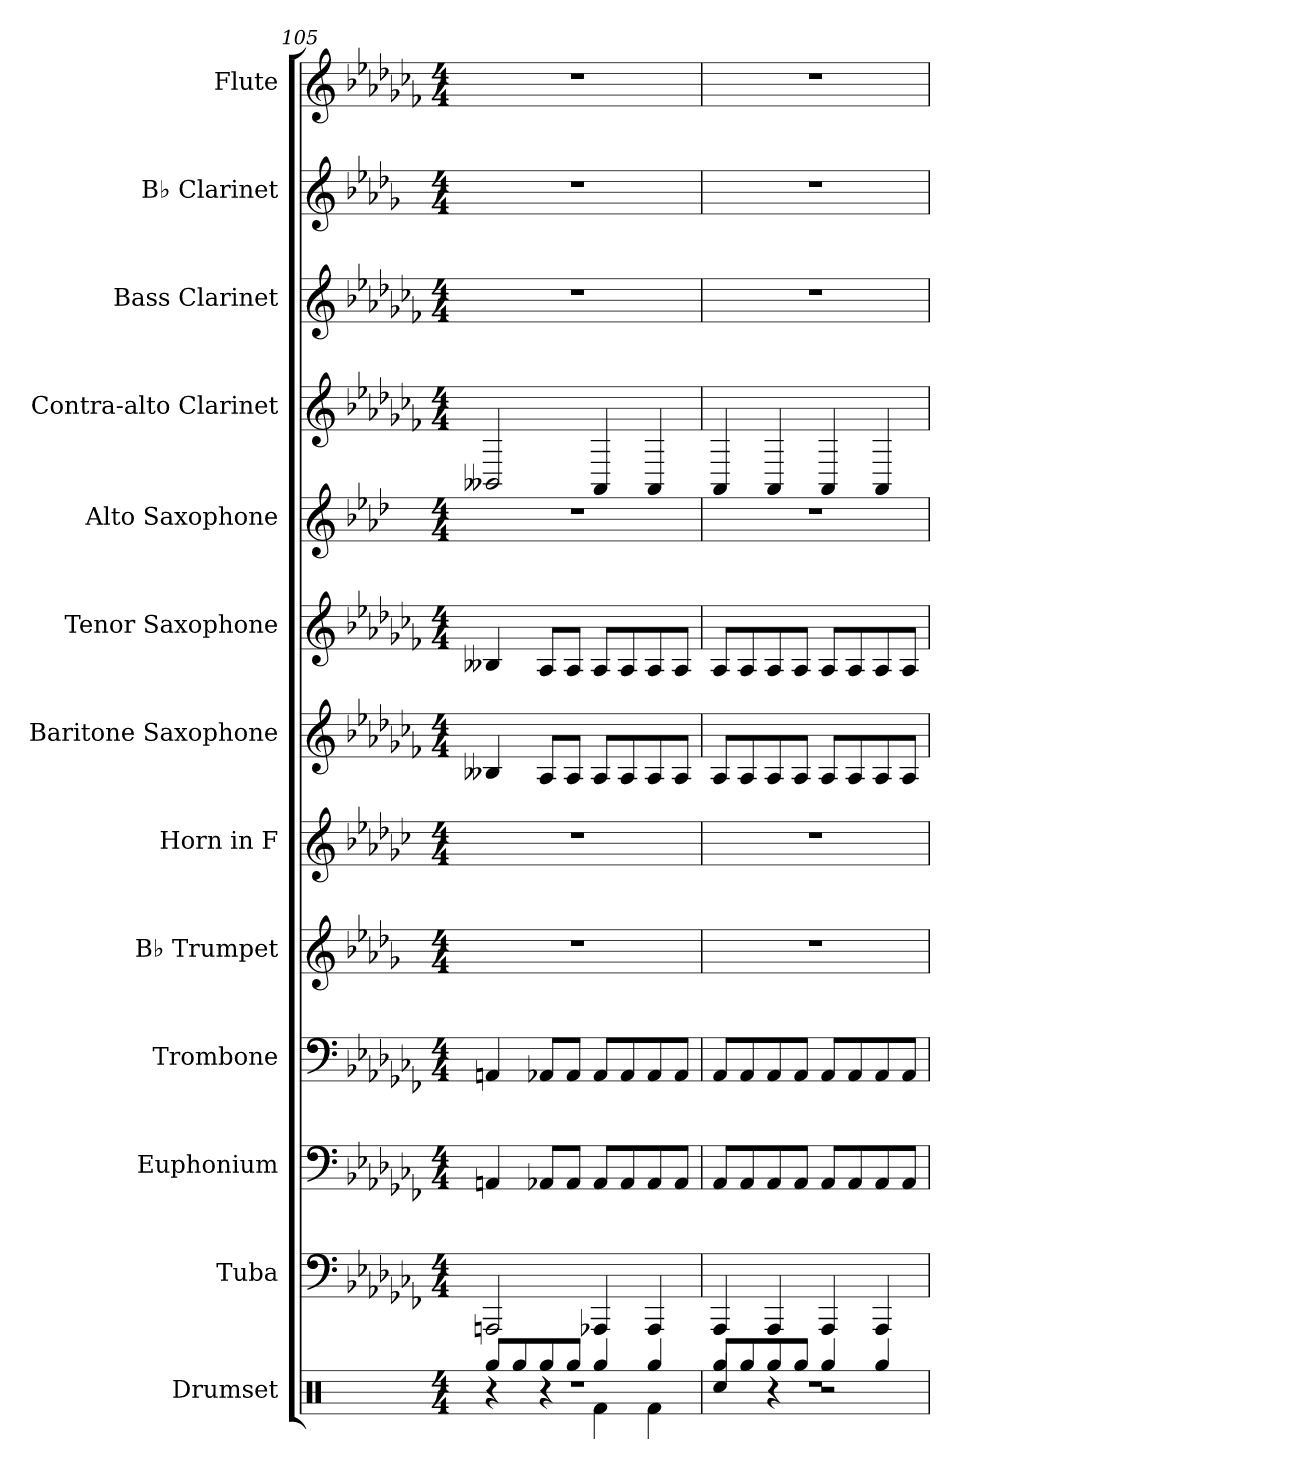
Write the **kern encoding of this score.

**kern	**kern	**kern	**kern	**kern	**kern	**kern	**kern	**kern	**kern	**kern	**kern	**kern
*part13	*part12	*part11	*part10	*part9	*part8	*part7	*part6	*part5	*part4	*part3	*part2	*part1
*staff13	*staff12	*staff11	*staff10	*staff9	*staff8	*staff7	*staff6	*staff5	*staff4	*staff3	*staff2	*staff1
*I"Drumset	*I"Tuba	*I"Euphonium	*I"Trombone	*I"B♭ Trumpet	*I"Horn in F	*I"Baritone Saxophone	*I"Tenor Saxophone	*I"Alto Saxophone	*I"Contra-alto Clarinet	*I"Bass Clarinet	*I"B♭ Clarinet	*I"Flute
*I'Drs.	*I'Tba.	*I'Euph.	*I'Tbn.	*I'B♭ Tpt.	*	*I'Bar. Sax.	*I'T. Sax.	*I'A. Sax.	*I'C-a. Cl.	*I'B. Cl.	*I'B♭ Cl.	*I'Fl.
*clefX	*clefF4	*clefF4	*clefF4	*clefG2	*clefG2	*clefG2	*clefG2	*clefG2	*clefG2	*clefG2	*clefG2	*clefG2
*	*	*	*	*ITrd1c2	*ITrd4c7	*ITrd12c21	*ITrd8c14	*ITrd5c9	*ITrd12c21	*ITrd8c14	*ITrd1c2	*
*k[]	*k[b-e-a-d-g-c-f-]	*k[b-e-a-d-g-c-f-]	*k[b-e-a-d-g-c-f-]	*k[b-e-a-d-g-c-f-]	*k[b-e-a-d-g-c-f-]	*k[b-e-a-d-g-c-f-]	*k[b-e-a-d-g-c-f-]	*k[b-e-a-d-g-c-f-]	*k[b-e-a-d-g-c-f-]	*k[b-e-a-d-g-c-f-]	*k[b-e-a-d-g-c-f-]	*k[b-e-a-d-g-c-f-]
*M4/4	*M4/4	*M4/4	*M4/4	*M4/4	*M4/4	*M4/4	*M4/4	*M4/4	*M4/4	*M4/4	*M4/4	*M4/4
=105	=105	=105	=105	=105	=105	=105	=105	=105	=105	=105	=105	=105
*^	*	*	*	*	*	*	*	*	*	*	*	*
*	*^	*	*	*	*	*	*	*	*	*	*	*	*
4r	1r	8Rgg/L	2AAAn/	4AAn/	4AAn/	1r	1r	4BB--X/	4BB--X/	1r	2BBB--X/	1r	1r	1r
.	.	8Rgg/	.	.	.	.	.	.	.	.	.	.	.	.
4r	.	8Rgg/	.	8AA-X/L	8AA-X/L	.	.	8AA-/L	8AA-/L	.	.	.	.	.
.	.	8Rgg/J	.	8AA-/J	8AA-/J	.	.	8AA-/J	8AA-/J	.	.	.	.	.
4Rf\	.	4Rgg/	4AAA-X/	8AA-/L	8AA-/L	.	.	8AA-/L	8AA-/L	.	4AAA-/	.	.	.
.	.	.	.	8AA-/	8AA-/	.	.	8AA-/	8AA-/	.	.	.	.	.
4Rf\	.	4Rgg/	4AAA-/	8AA-/	8AA-/	.	.	8AA-/	8AA-/	.	4AAA-/	.	.	.
.	.	.	.	8AA-/J	8AA-/J	.	.	8AA-/J	8AA-/J	.	.	.	.	.
=106	=106	=106	=106	=106	=106	=106	=106	=106	=106	=106	=106	=106	=106	=106
4Rcc/	1r	8Rgg/L	4AAA-/	8AA-/L	8AA-/L	1r	1r	8AA-/L	8AA-/L	1r	4AAA-/	1r	1r	1r
.	.	8Rgg/	.	8AA-/	8AA-/	.	.	8AA-/	8AA-/	.	.	.	.	.
4r	.	8Rgg/	4AAA-/	8AA-/	8AA-/	.	.	8AA-/	8AA-/	.	4AAA-/	.	.	.
.	.	8Rgg/J	.	8AA-/J	8AA-/J	.	.	8AA-/J	8AA-/J	.	.	.	.	.
2r	.	4Rgg/	4AAA-/	8AA-/L	8AA-/L	.	.	8AA-/L	8AA-/L	.	4AAA-/	.	.	.
.	.	.	.	8AA-/	8AA-/	.	.	8AA-/	8AA-/	.	.	.	.	.
.	.	4Rgg/	4AAA-/	8AA-/	8AA-/	.	.	8AA-/	8AA-/	.	4AAA-/	.	.	.
.	.	.	.	8AA-/J	8AA-/J	.	.	8AA-/J	8AA-/J	.	.	.	.	.
*v	*v	*v	*	*	*	*	*	*	*	*	*	*	*	*
=	=	=	=	=	=	=	=	=	=	=	=	=
*-	*-	*-	*-	*-	*-	*-	*-	*-	*-	*-	*-	*-
